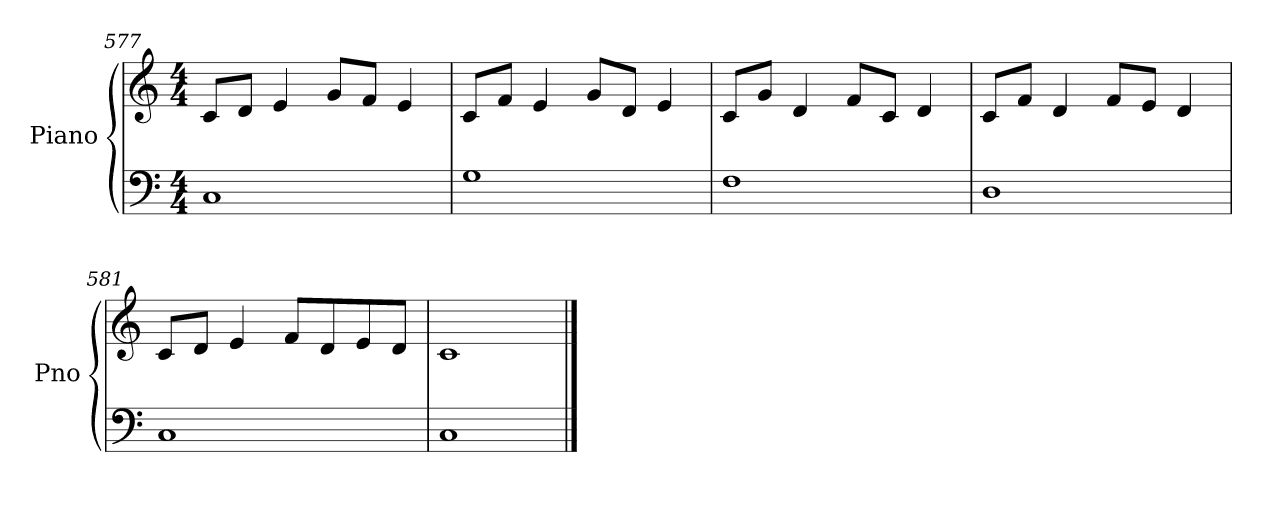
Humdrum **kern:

**kern	**kern
*part1	*part1
*staff2	*staff1
*I"Piano	*
*I'Pno	*
!!LO:LB:g=z
*clefF4	*clefG2
*k[]	*k[]
*M4/4	*M4/4
=577	=577
1C	8c/L
.	8d/J
.	4e/
.	8g/L
.	8f/J
.	4e/
=578	=578
1G	8c/L
.	8f/J
.	4e/
.	8g/L
.	8d/J
.	4e/
=579	=579
1F	8c/L
.	8g/J
.	4d/
.	8f/L
.	8c/J
.	4d/
=580	=580
1D	8c/L
.	8f/J
.	4d/
.	8f/L
.	8e/J
.	4d/
=581	=581
1C	8c/L
.	8d/J
.	4e/
.	8f/L
.	8d/
.	8e/
.	8d/J
=582	=582
1C	1c
==	==
*-	*-
